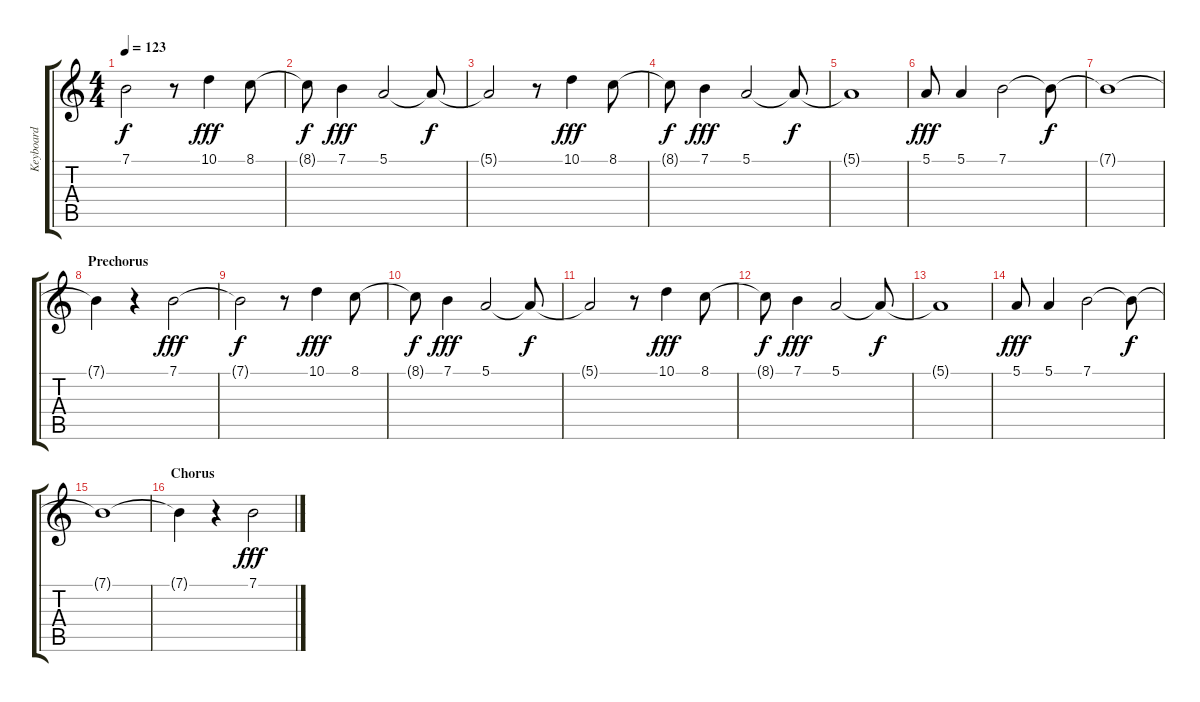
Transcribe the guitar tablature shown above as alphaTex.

\track ("Keyboard" "Keyboard") {instrument pad1newage}
\staff {score tabs}
\tuning (E4 B3 G3 D3 A2 E2) {hide}
\ts (4 4)
\tempo 123
\clef g2
\ks c
7.1{t}.2{dy f} r.8 10.1.4{dy fff} 8.1.8 |
8.1{t}.8{dy f} 7.1.4{dy fff} 5.1.2 5.1{t}.8{dy f} |
5.1{t}.2 r.8 10.1.4{dy fff} 8.1.8 |
8.1{t}.8{dy f} 7.1.4{dy fff} 5.1.2 5.1{t}.8{dy f} |
5.1{t}.1 |
5.1.8{dy fff} 5.1.4 7.1.2 7.1{t}.8{dy f} |
7.1{t}.1 |
\section ("" "Prechorus")
7.1{t}.4 r.4 7.1.2{dy fff} |
7.1{t}.2{dy f} r.8 10.1.4{dy fff} 8.1.8 |
8.1{t}.8{dy f} 7.1.4{dy fff} 5.1.2 5.1{t}.8{dy f} |
5.1{t}.2 r.8 10.1.4{dy fff} 8.1.8 |
8.1{t}.8{dy f} 7.1.4{dy fff} 5.1.2 5.1{t}.8{dy f} |
5.1{t}.1 |
5.1.8{dy fff} 5.1.4 7.1.2 7.1{t}.8{dy f} |
7.1{t}.1 |
\section ("" "Chorus")
7.1{t}.4 r.4 7.1.2{dy fff}
